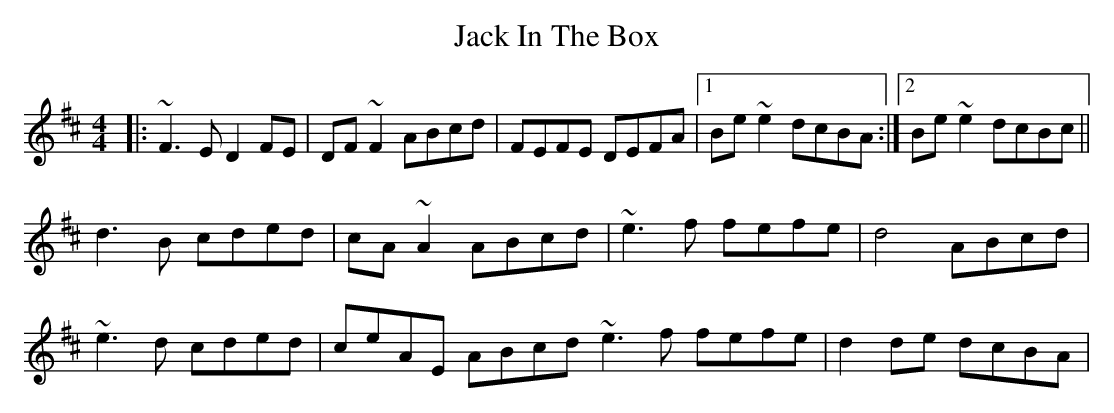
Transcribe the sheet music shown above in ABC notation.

X:1
T: Jack In The Box
M: 4/4
L: 1/8
K: Dmaj
|:~F3E D2FE|DF~F2 ABcd|FEFE DEFA|1 Be~e2 dcBA:|2 Be~e2 dcBc||
d3B cded|cA~A2 ABcd|~e3f fefe|d4 ABcd|
~e3d cded|ceAE ABcd ~e3f fefe|d2de dcBA|
